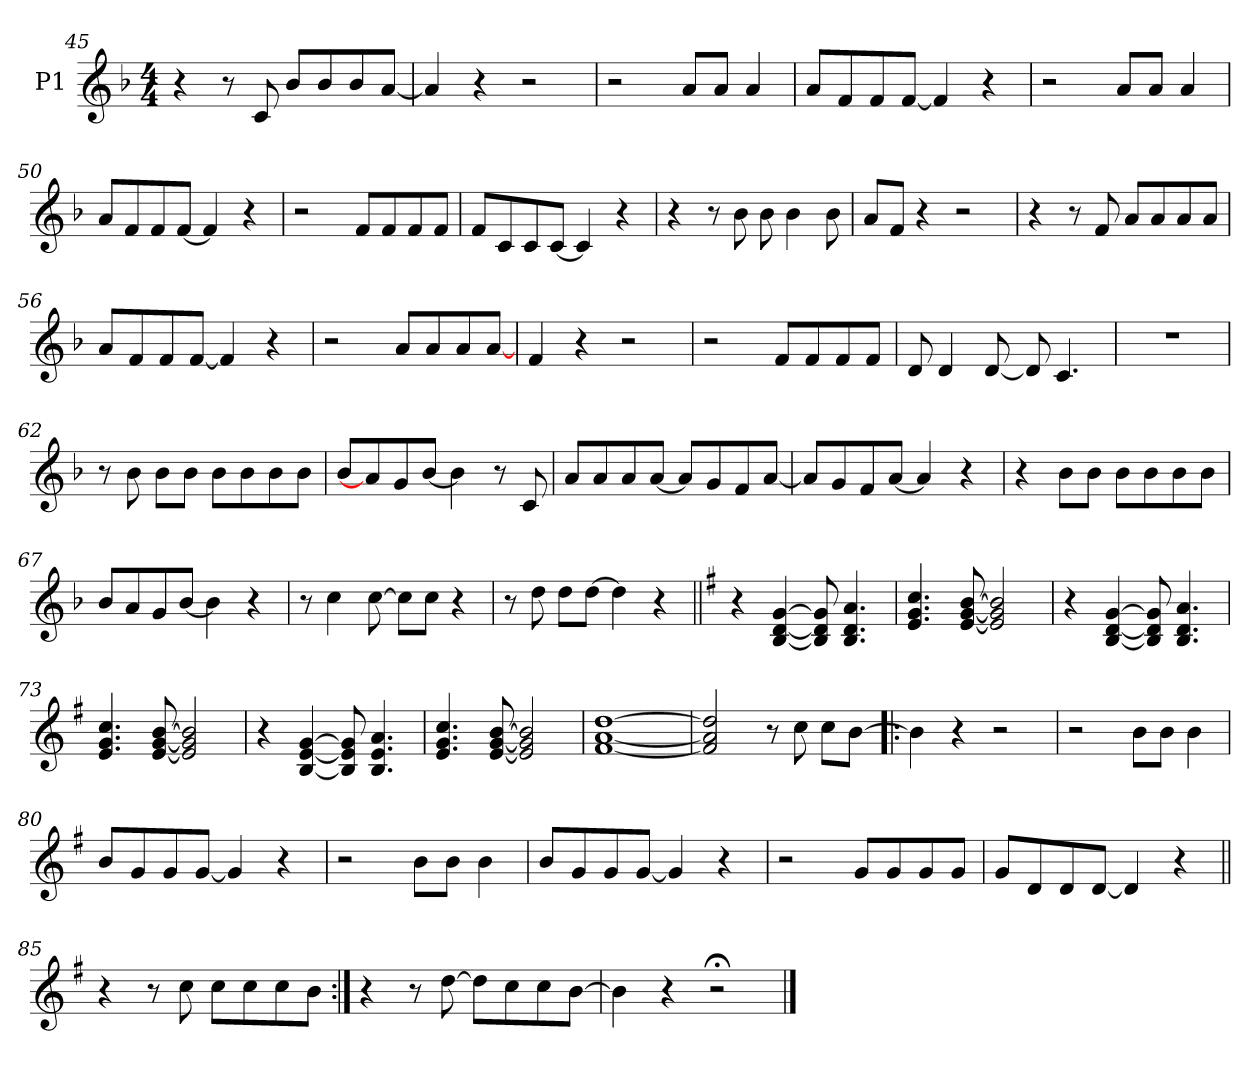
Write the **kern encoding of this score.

**kern
*part1
*staff1
*I"P1
*clefG2
*k[b-]
*F:
*M4/4
=45
4r
8r
8c/
8b-/L
8b-/
8b-/
[<8a/J
=46
4a/]
4r
2r
=47
2r
8a/L
8a/J
4a/
!!LO:LB:g=z
=48
8a/L
8f/
8f/
[<8f/J
4f/]
4r
=49
2r
8a/L
8a/J
4a/
=50
8a/L
8f/
8f/
[<8f/J
4f/]
4r
=51
2r
8f/L
8f/
8f/
8f/J
=52
8f/L
8c/
8c/
[<8c/J
4c/]
4r
!!LO:PB:g=z
=53
4r
8r
8b-\
8b-\
4b-\
8b-\
=54
8a/L
8f/J
4r
2r
=55
4r
8r
8f/
8a/L
8a/
8a/
8a/J
=56
8a/L
8f/
8f/
[<8f/J
4f/]
4r
=57
2r
8a/L
8a/
8a/
[<8a/J
!!LO:LB:g=z
=58
4f/
4r
2r
=59
2r
8f/L
8f/
8f/
8f/J
=60
8d/
4d/
[<8d/
8d/]
4.c/
=61
1r
=62
8r
8b-\
8b-\L
8b-\J
8b-\L
8b-\
8b-\
8b-\J
!!LO:LB:g=z
=63
8b-/L
8a/]
8g/
[<8b-/J
4b-\]
8r
8c/
=64
8a/L
8a/
8a/
[<8a/J
8a/L]
8g/
8f/
[<8a/J
=65
8a/L]
8g/
8f/
[<8a/J
4a/]
4r
=66
4r
8b-\L
8b-\J
8b-\L
8b-\
8b-\
8b-\J
=67
8b-/L
8a/
8g/
[<8b-/J
4b-\]
4r
!!LO:LB:g=z
=68
8r
4cc\
[>8cc\
8cc\L]
8cc\J
4r
=69
8r
8dd\
8dd\L
[>8dd\J
4dd\]
4r
=70||
*k[f#]
*G:
4r
[<4B/ [<4d/ [>4g/
8B/] 8d/] 8g/]
4.B/ 4.d/ 4.a/
=71
4.e/ 4.g/ 4.cc/
[<8e/ [<8g/ [>8b/
2e/] 2g/] 2b/]
=72
4r
[<4B/ [<4d/ [>4g/
8B/] 8d/] 8g/]
4.B/ 4.d/ 4.a/
!!LO:LB:g=z
=73
4.e/ 4.g/ 4.cc/
[<8e/ [<8g/ [>8b/
2e/] 2g/] 2b/]
=74
4r
[<4B/ [<4e/ [>4g/
8B/] 8e/] 8g/]
4.B/ 4.e/ 4.a/
=75
4.e/ 4.g/ 4.cc/
[<8e/ [<8g/ [>8b/
2e/] 2g/] 2b/]
=76
[<1f# [<1a [>1dd
=77
2f#/] 2a/] 2dd/]
8r
8cc\
8cc\L
[>8b\J
=78!|:
4b\]
4r
2r
!!LO:LB:g=z
=79
2r
8b\L
8b\J
4b\
=80
8b/L
8g/
8g/
[<8g/J
4g/]
4r
=81
2r
8b\L
8b\J
4b\
=82
8b/L
8g/
8g/
[<8g/J
4g/]
4r
=83
2r
8g/L
8g/
8g/
8g/J
!!LO:LB:g=z
=84
8g/L
8d/
8d/
[<8d/J
4d/]
4r
=85||
4r
8r
8cc\
8cc\L
8cc\
8cc\
8b\J
=86:|!
4r
8r
[>8dd\
8dd\L]
8cc\
8cc\
[>8b\J
=87
4b\]
4r
2r;<
==
*-
